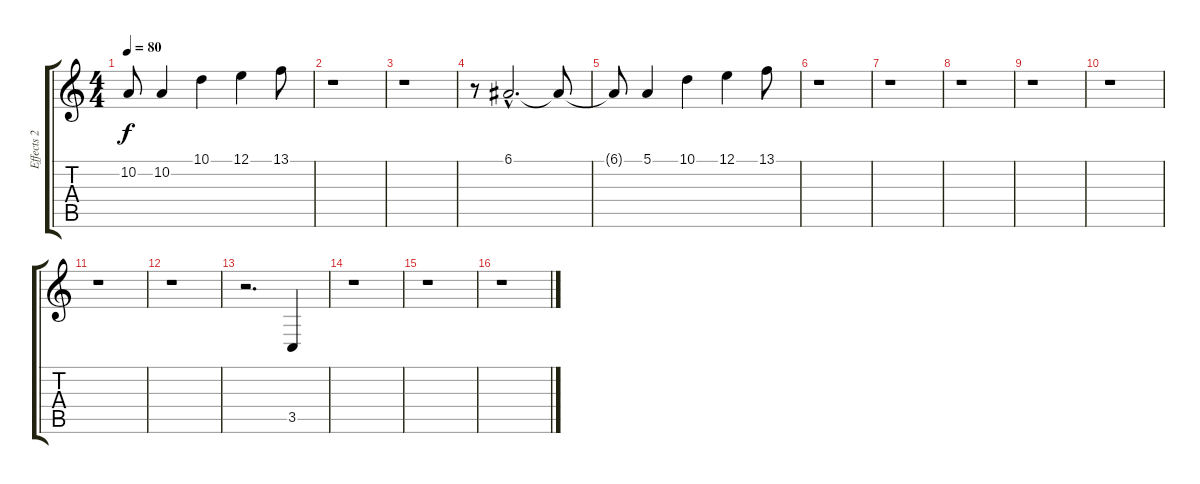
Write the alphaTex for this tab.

\track ("Effects 2" "Effects 2") {instrument fx1rain}
\staff {score tabs}
\tuning (E4 B3 G3 D3 A2 E2) {hide}
\ts (4 4)
\tempo 80
\clef g2
\ks c
10.2.8{dy f} 10.2.4 10.1.4 12.1.4 13.1.8 |
r.1 |
r.1 |
r.8 6.1{hac}.2{d} 6.1{t}.8 |
6.1{t}.8 5.1.4 10.1.4 12.1.4 13.1.8 |
r.1 |
r.1 |
r.1 |
r.1 |
r.1 |
r.1 |
r.1 |
r.2{d volume 16 instrument gunshot} 3.5.4 |
r.1 |
r.1 |
r.1
